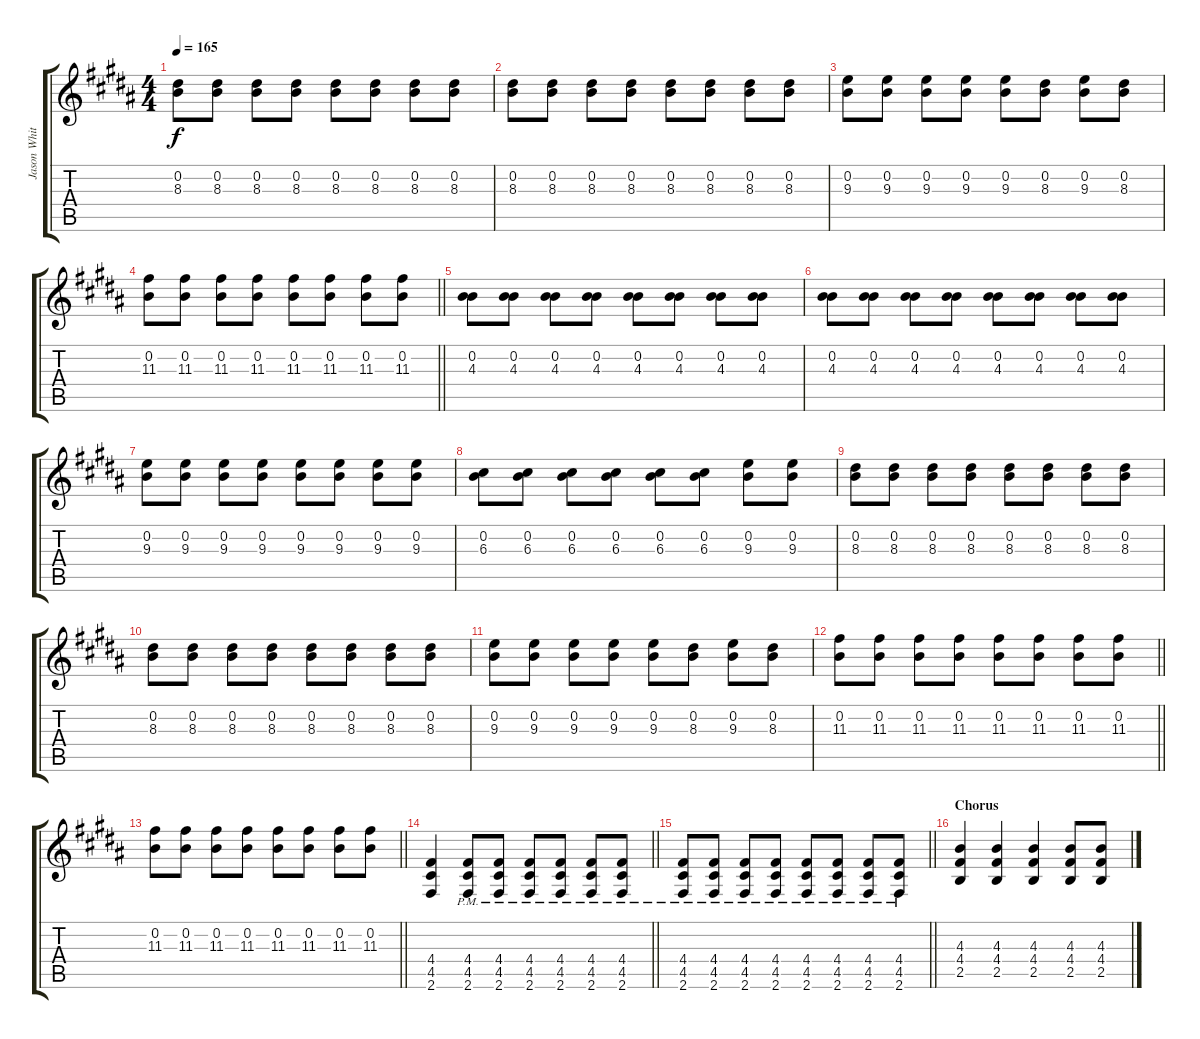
\track ("Jason White (Lead Guitar)" "Jason Whit") {instrument distortionguitar}
\staff {score tabs}
\tuning (E4 B3 G3 D3 A2 E2) {hide}
\ts (4 4)
\tempo 165
\clef g2
\ks b
(0.2 8.3).8{dy f} (0.2 8.3).8 (0.2 8.3).8 (0.2 8.3).8 (0.2 8.3).8 (0.2 8.3).8 (0.2 8.3).8 (0.2 8.3).8 |
(0.2 8.3).8 (0.2 8.3).8 (0.2 8.3).8 (0.2 8.3).8 (0.2 8.3).8 (0.2 8.3).8 (0.2 8.3).8 (0.2 8.3).8 |
(0.2 9.3).8 (0.2 9.3).8 (0.2 9.3).8 (0.2 9.3).8 (0.2 9.3).8 (0.2 8.3).8 (0.2 9.3).8 (0.2 8.3).8 |
\barLineRight lightlight
(0.2 11.3).8 (0.2 11.3).8 (0.2 11.3).8 (0.2 11.3).8 (0.2 11.3).8 (0.2 11.3).8 (0.2 11.3).8 (0.2 11.3).8 |
(0.2 4.3).8 (0.2 4.3).8 (0.2 4.3).8 (0.2 4.3).8 (0.2 4.3).8 (0.2 4.3).8 (0.2 4.3).8 (0.2 4.3).8 |
(0.2 4.3).8 (0.2 4.3).8 (0.2 4.3).8 (0.2 4.3).8 (0.2 4.3).8 (0.2 4.3).8 (0.2 4.3).8 (0.2 4.3).8 |
(0.2 9.3).8 (0.2 9.3).8 (0.2 9.3).8 (0.2 9.3).8 (0.2 9.3).8 (0.2 9.3).8 (0.2 9.3).8 (0.2 9.3).8 |
(0.2 6.3).8 (0.2 6.3).8 (0.2 6.3).8 (0.2 6.3).8 (0.2 6.3).8 (0.2 6.3).8 (0.2 9.3).8 (0.2 9.3).8 |
(0.2 8.3).8 (0.2 8.3).8 (0.2 8.3).8 (0.2 8.3).8 (0.2 8.3).8 (0.2 8.3).8 (0.2 8.3).8 (0.2 8.3).8 |
(0.2 8.3).8 (0.2 8.3).8 (0.2 8.3).8 (0.2 8.3).8 (0.2 8.3).8 (0.2 8.3).8 (0.2 8.3).8 (0.2 8.3).8 |
(0.2 9.3).8 (0.2 9.3).8 (0.2 9.3).8 (0.2 9.3).8 (0.2 9.3).8 (0.2 8.3).8 (0.2 9.3).8 (0.2 8.3).8 |
\barLineRight lightlight
(0.2 11.3).8 (0.2 11.3).8 (0.2 11.3).8 (0.2 11.3).8 (0.2 11.3).8 (0.2 11.3).8 (0.2 11.3).8 (0.2 11.3).8 |
\barLineRight lightlight
(0.2 11.3).8 (0.2 11.3).8 (0.2 11.3).8 (0.2 11.3).8 (0.2 11.3).8 (0.2 11.3).8 (0.2 11.3).8 (0.2 11.3).8 |
\barLineRight lightlight
(4.4 4.5 2.6).4 (4.4{pm} 4.5{pm} 2.6{pm}).8 (4.4{pm} 4.5{pm} 2.6{pm}).8 (4.4{pm} 4.5{pm} 2.6{pm}).8 (4.4{pm} 4.5{pm} 2.6{pm}).8 (4.4{pm} 4.5{pm} 2.6{pm}).8 (4.4{pm} 4.5{pm} 2.6{pm}).8 |
\barLineRight lightlight
(4.4{pm} 4.5{pm} 2.6{pm}).8 (4.4{pm} 4.5{pm} 2.6{pm}).8 (4.4{pm} 4.5{pm} 2.6{pm}).8 (4.4{pm} 4.5{pm} 2.6{pm}).8 (4.4{pm} 4.5{pm} 2.6{pm}).8 (4.4{pm} 4.5{pm} 2.6{pm}).8 (4.4{pm} 4.5{pm} 2.6{pm}).8 (4.4{pm} 4.5{pm} 2.6{pm}).8 |
\section ("" "Chorus")
(4.3 4.4 2.5).4 (4.3 4.4 2.5).4 (4.3 4.4 2.5).4 (4.3 4.4 2.5).8 (4.3 4.4 2.5).8
